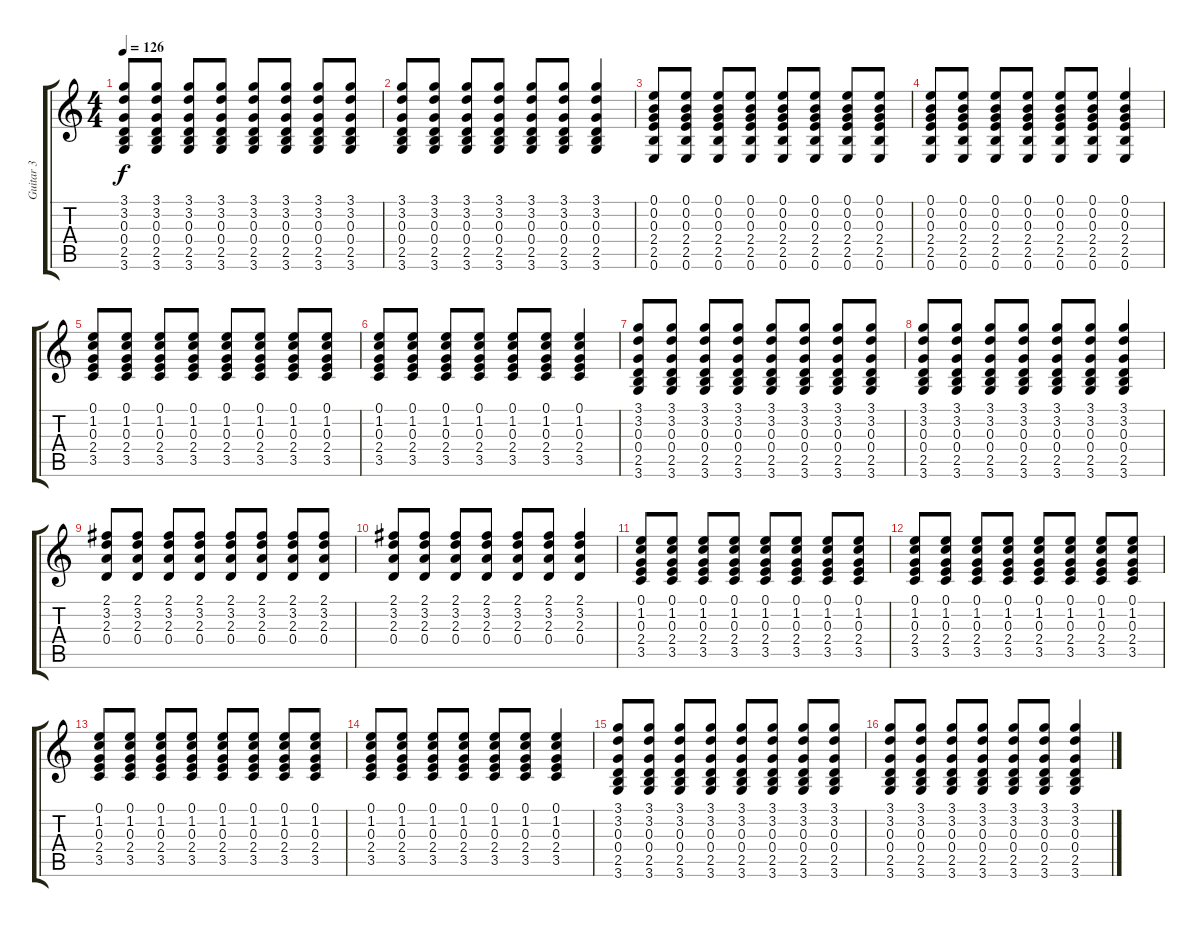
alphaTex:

\track ("Guitar 3" "Guitar 3") {instrument acousticguitarsteel}
\staff {score tabs}
\tuning (E4 B3 G3 D3 A2 E2) {hide}
\ts (4 4)
\tempo 126
\clef g2
\ks c
(3.1 3.2 0.3 0.4 2.5 3.6).8{dy f} (3.1 3.2 0.3 0.4 2.5 3.6).8 (3.1 3.2 0.3 0.4 2.5 3.6).8 (3.1 3.2 0.3 0.4 2.5 3.6).8 (3.1 3.2 0.3 0.4 2.5 3.6).8 (3.1 3.2 0.3 0.4 2.5 3.6).8 (3.1 3.2 0.3 0.4 2.5 3.6).8 (3.1 3.2 0.3 0.4 2.5 3.6).8 |
(3.1 3.2 0.3 0.4 2.5 3.6).8 (3.1 3.2 0.3 0.4 2.5 3.6).8 (3.1 3.2 0.3 0.4 2.5 3.6).8 (3.1 3.2 0.3 0.4 2.5 3.6).8 (3.1 3.2 0.3 0.4 2.5 3.6).8 (3.1 3.2 0.3 0.4 2.5 3.6).8 (3.1 3.2 0.3 0.4 2.5 3.6).4 |
(0.1 0.2 0.3 2.4 2.5 0.6).8 (0.1 0.2 0.3 2.4 2.5 0.6).8 (0.1 0.2 0.3 2.4 2.5 0.6).8 (0.1 0.2 0.3 2.4 2.5 0.6).8 (0.1 0.2 0.3 2.4 2.5 0.6).8 (0.1 0.2 0.3 2.4 2.5 0.6).8 (0.1 0.2 0.3 2.4 2.5 0.6).8 (0.1 0.2 0.3 2.4 2.5 0.6).8 |
(0.1 0.2 0.3 2.4 2.5 0.6).8 (0.1 0.2 0.3 2.4 2.5 0.6).8 (0.1 0.2 0.3 2.4 2.5 0.6).8 (0.1 0.2 0.3 2.4 2.5 0.6).8 (0.1 0.2 0.3 2.4 2.5 0.6).8 (0.1 0.2 0.3 2.4 2.5 0.6).8 (0.1 0.2 0.3 2.4 2.5 0.6).4 |
(0.1 1.2 0.3 2.4 3.5).8 (0.1 1.2 0.3 2.4 3.5).8 (0.1 1.2 0.3 2.4 3.5).8 (0.1 1.2 0.3 2.4 3.5).8 (0.1 1.2 0.3 2.4 3.5).8 (0.1 1.2 0.3 2.4 3.5).8 (0.1 1.2 0.3 2.4 3.5).8 (0.1 1.2 0.3 2.4 3.5).8 |
(0.1 1.2 0.3 2.4 3.5).8 (0.1 1.2 0.3 2.4 3.5).8 (0.1 1.2 0.3 2.4 3.5).8 (0.1 1.2 0.3 2.4 3.5).8 (0.1 1.2 0.3 2.4 3.5).8 (0.1 1.2 0.3 2.4 3.5).8 (0.1 1.2 0.3 2.4 3.5).4 |
(3.1 3.2 0.3 0.4 2.5 3.6).8 (3.1 3.2 0.3 0.4 2.5 3.6).8 (3.1 3.2 0.3 0.4 2.5 3.6).8 (3.1 3.2 0.3 0.4 2.5 3.6).8 (3.1 3.2 0.3 0.4 2.5 3.6).8 (3.1 3.2 0.3 0.4 2.5 3.6).8 (3.1 3.2 0.3 0.4 2.5 3.6).8 (3.1 3.2 0.3 0.4 2.5 3.6).8 |
(3.1 3.2 0.3 0.4 2.5 3.6).8 (3.1 3.2 0.3 0.4 2.5 3.6).8 (3.1 3.2 0.3 0.4 2.5 3.6).8 (3.1 3.2 0.3 0.4 2.5 3.6).8 (3.1 3.2 0.3 0.4 2.5 3.6).8 (3.1 3.2 0.3 0.4 2.5 3.6).8 (3.1 3.2 0.3 0.4 2.5 3.6).4 |
(2.1 3.2 2.3 0.4).8 (2.1 3.2 2.3 0.4).8 (2.1 3.2 2.3 0.4).8 (2.1 3.2 2.3 0.4).8 (2.1 3.2 2.3 0.4).8 (2.1 3.2 2.3 0.4).8 (2.1 3.2 2.3 0.4).8 (2.1 3.2 2.3 0.4).8 |
(2.1 3.2 2.3 0.4).8 (2.1 3.2 2.3 0.4).8 (2.1 3.2 2.3 0.4).8 (2.1 3.2 2.3 0.4).8 (2.1 3.2 2.3 0.4).8 (2.1 3.2 2.3 0.4).8 (2.1 3.2 2.3 0.4).4 |
(0.1 1.2 0.3 2.4 3.5).8 (0.1 1.2 0.3 2.4 3.5).8 (0.1 1.2 0.3 2.4 3.5).8 (0.1 1.2 0.3 2.4 3.5).8 (0.1 1.2 0.3 2.4 3.5).8 (0.1 1.2 0.3 2.4 3.5).8 (0.1 1.2 0.3 2.4 3.5).8 (0.1 1.2 0.3 2.4 3.5).8 |
(0.1 1.2 0.3 2.4 3.5).8 (0.1 1.2 0.3 2.4 3.5).8 (0.1 1.2 0.3 2.4 3.5).8 (0.1 1.2 0.3 2.4 3.5).8 (0.1 1.2 0.3 2.4 3.5).8 (0.1 1.2 0.3 2.4 3.5).8 (0.1 1.2 0.3 2.4 3.5).8 (0.1 1.2 0.3 2.4 3.5).8 |
(0.1 1.2 0.3 2.4 3.5).8 (0.1 1.2 0.3 2.4 3.5).8 (0.1 1.2 0.3 2.4 3.5).8 (0.1 1.2 0.3 2.4 3.5).8 (0.1 1.2 0.3 2.4 3.5).8 (0.1 1.2 0.3 2.4 3.5).8 (0.1 1.2 0.3 2.4 3.5).8 (0.1 1.2 0.3 2.4 3.5).8 |
(0.1 1.2 0.3 2.4 3.5).8 (0.1 1.2 0.3 2.4 3.5).8 (0.1 1.2 0.3 2.4 3.5).8 (0.1 1.2 0.3 2.4 3.5).8 (0.1 1.2 0.3 2.4 3.5).8 (0.1 1.2 0.3 2.4 3.5).8 (0.1 1.2 0.3 2.4 3.5).4 |
(3.1 3.2 0.3 0.4 2.5 3.6).8 (3.1 3.2 0.3 0.4 2.5 3.6).8 (3.1 3.2 0.3 0.4 2.5 3.6).8 (3.1 3.2 0.3 0.4 2.5 3.6).8 (3.1 3.2 0.3 0.4 2.5 3.6).8 (3.1 3.2 0.3 0.4 2.5 3.6).8 (3.1 3.2 0.3 0.4 2.5 3.6).8 (3.1 3.2 0.3 0.4 2.5 3.6).8 |
(3.1 3.2 0.3 0.4 2.5 3.6).8 (3.1 3.2 0.3 0.4 2.5 3.6).8 (3.1 3.2 0.3 0.4 2.5 3.6).8 (3.1 3.2 0.3 0.4 2.5 3.6).8 (3.1 3.2 0.3 0.4 2.5 3.6).8 (3.1 3.2 0.3 0.4 2.5 3.6).8 (3.1 3.2 0.3 0.4 2.5 3.6).4
